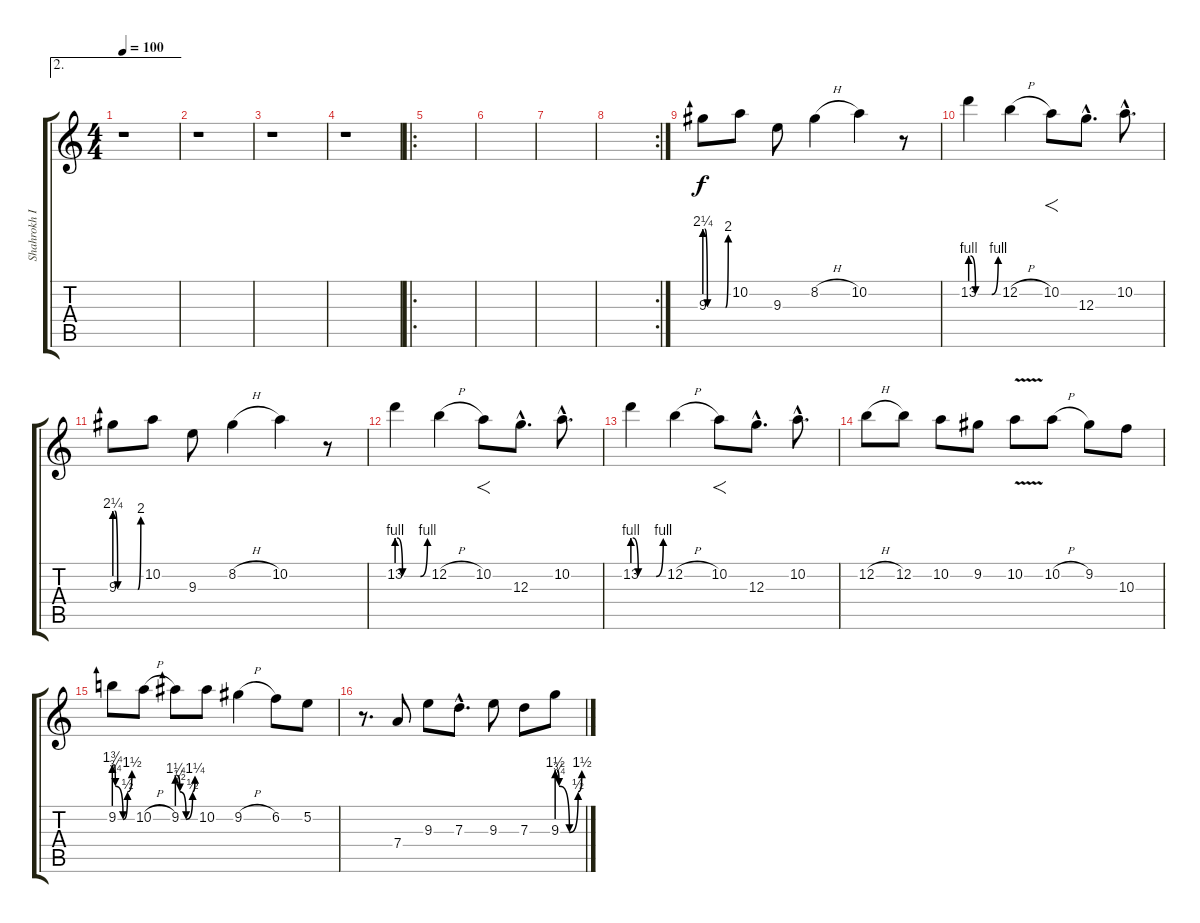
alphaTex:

\track ("Shahrokh Izadkhah" "Shahrokh I") {instrument distortionguitar}
\staff {score tabs}
\tuning (E4 B3 G3 D3 A2 E2) {hide}
\ae 2
\ts (4 4)
\tempo 100
\clef g2
\ks c
r.1{dy f} |
r.1 |
r.1 |
r.1 |
\ro
|
|
|
\rc 2
|
9.3{be (custom 0 9 7 0 30 0 53 0 60 8)}.8 10.2.8 9.3.8 8.2{h}.4 10.2.4 r.8 |
13.2{be (custom 0 4 11 0 30 0 46 0 60 4)}.4 12.2{h}.4 10.2.8{f} 12.3{hac}.8{d} 10.2{hac}.8{d} |
9.3{be (custom 0 9 7 0 30 0 53 0 60 8)}.8 10.2.8 9.3.8 8.2{h}.4 10.2.4 r.8 |
13.2{be (custom 0 4 11 0 30 0 46 0 60 4)}.4 12.2{h}.4 10.2.8{f} 12.3{hac}.8{d} 10.2{hac}.8{d} |
13.2{be (custom 0 4 11 0 30 0 46 0 60 4)}.4 12.2{h}.4 10.2.8{f} 12.3{hac}.8{d} 10.2{hac}.8{d} |
12.2{h}.8 12.2.8 10.2.8 9.2.8 10.2{v}.8 10.2{h}.8 9.2.8 10.3.8 |
9.2{be (custom 0 7 4 3 30 0 45 2 60 6)}.8 10.2{h}.8 9.2{be (custom 0 5 9 2 30 0 52 2 60 5)}.8 10.2.8 9.2{h}.4 6.2.8 5.2.8 |
r.8{d} 7.4.8 9.3.8 7.3{hac}.8{d} 9.3.8 7.3.8 9.3{be (custom 0 6 5 3 30 0 51 2 60 6)}.8
